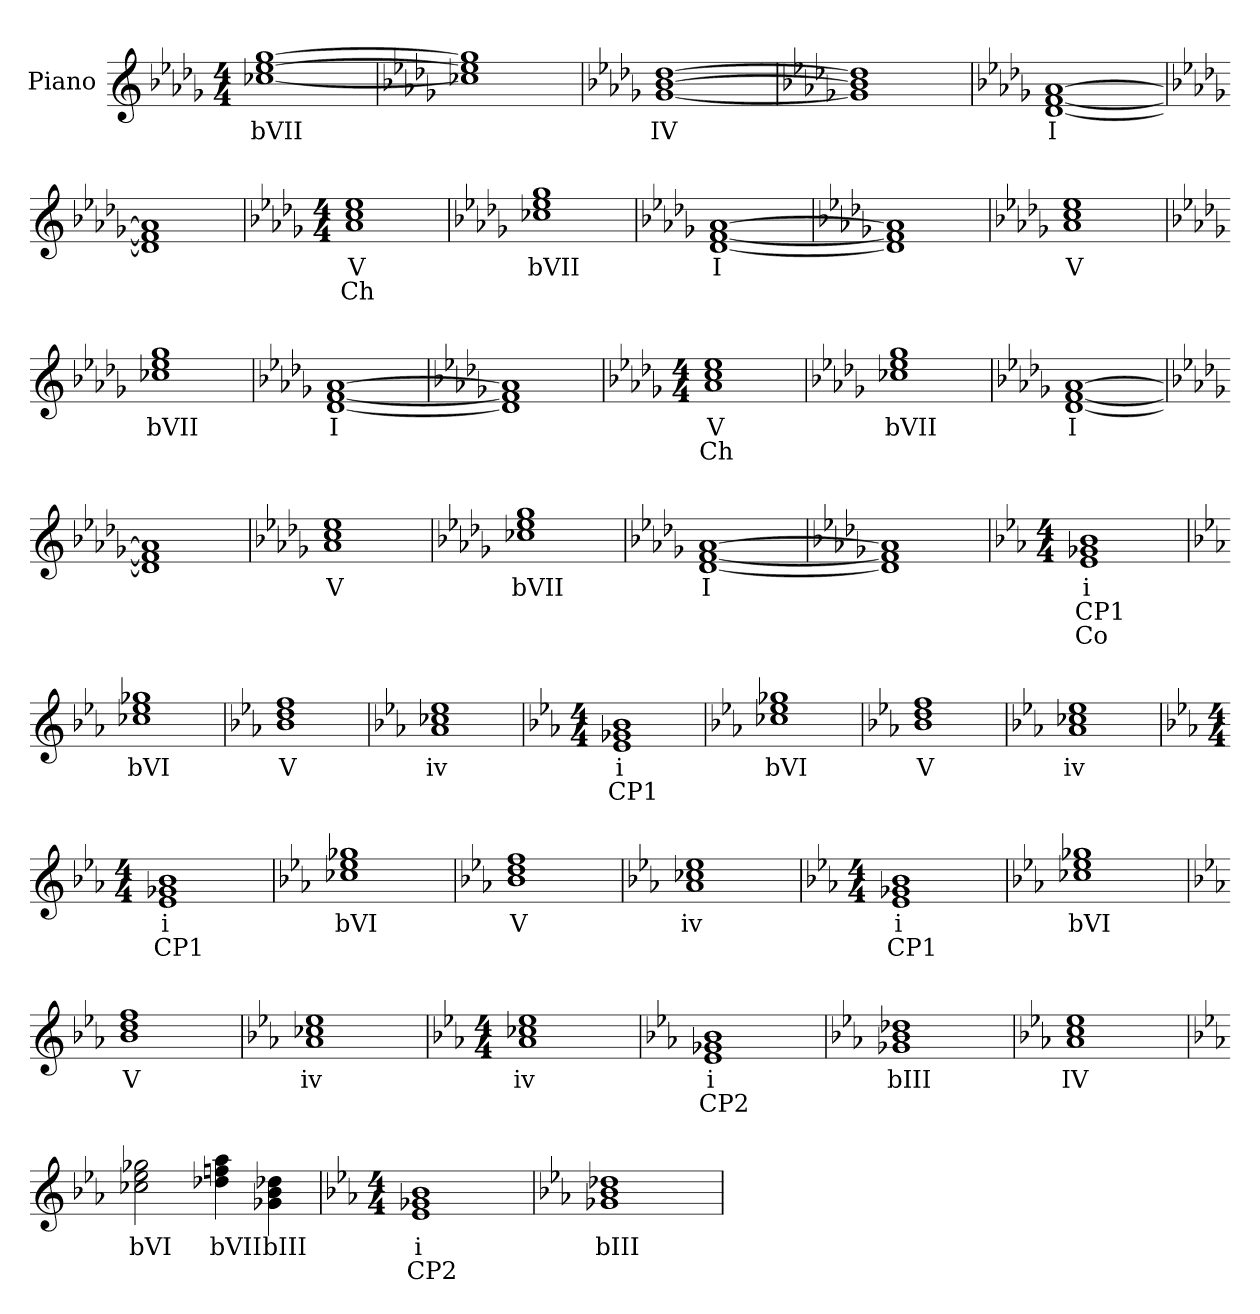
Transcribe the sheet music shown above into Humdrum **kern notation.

**kern	**text	**text	**text
*part1	*part1	*part1	*part1
*staff1	*staff1	*staff1	*staff1
*I"Piano	*	*	*
*I'Pno	*	*	*
*k[b-e-a-d-g-]	*	*	*
*D-:	*	*	*
*M4/4	*	*	*
=	=	=	=
[1cc-X [1ee- [1gg-	bVII	.	.
=	=	=	=
*k[b-e-a-d-g-]	*	*	*
*D-:	*	*	*
1cc-X] 1ee-] 1gg-]	.	.	.
=	=	=	=
*k[b-e-a-d-g-]	*	*	*
*D-:	*	*	*
[1g- [1b- [1dd-	IV	.	.
=	=	=	=
*k[b-e-a-d-g-]	*	*	*
*D-:	*	*	*
1g-] 1b-] 1dd-]	.	.	.
=	=	=	=
*k[b-e-a-d-g-]	*	*	*
*D-:	*	*	*
[1d- [1f [1a-	I	.	.
=	=	=	=
*k[b-e-a-d-g-]	*	*	*
*D-:	*	*	*
1d-] 1f] 1a-]	.	.	.
=	=	=	=
*k[b-e-a-d-g-]	*	*	*
*D-:	*	*	*
*M4/4	*	*	*
1a- 1cc 1ee-	V	Ch	.
=	=	=	=
*k[b-e-a-d-g-]	*	*	*
*D-:	*	*	*
1cc-X 1ee- 1gg-	bVII	.	.
=	=	=	=
*k[b-e-a-d-g-]	*	*	*
*D-:	*	*	*
[1d- [1f [1a-	I	.	.
=	=	=	=
*k[b-e-a-d-g-]	*	*	*
*D-:	*	*	*
1d-] 1f] 1a-]	.	.	.
=	=	=	=
*k[b-e-a-d-g-]	*	*	*
*D-:	*	*	*
1a- 1cc 1ee-	V	.	.
=	=	=	=
*k[b-e-a-d-g-]	*	*	*
*D-:	*	*	*
1cc-X 1ee- 1gg-	bVII	.	.
=	=	=	=
*k[b-e-a-d-g-]	*	*	*
*D-:	*	*	*
[1d- [1f [1a-	I	.	.
=	=	=	=
*k[b-e-a-d-g-]	*	*	*
*D-:	*	*	*
1d-] 1f] 1a-]	.	.	.
=	=	=	=
*k[b-e-a-d-g-]	*	*	*
*D-:	*	*	*
*M4/4	*	*	*
1a- 1cc 1ee-	V	Ch	.
=	=	=	=
*k[b-e-a-d-g-]	*	*	*
*D-:	*	*	*
1cc-X 1ee- 1gg-	bVII	.	.
=	=	=	=
*k[b-e-a-d-g-]	*	*	*
*D-:	*	*	*
[1d- [1f [1a-	I	.	.
=	=	=	=
*k[b-e-a-d-g-]	*	*	*
*D-:	*	*	*
1d-] 1f] 1a-]	.	.	.
=	=	=	=
*k[b-e-a-d-g-]	*	*	*
*D-:	*	*	*
1a- 1cc 1ee-	V	.	.
=	=	=	=
*k[b-e-a-d-g-]	*	*	*
*D-:	*	*	*
1cc-X 1ee- 1gg-	bVII	.	.
=	=	=	=
*k[b-e-a-d-g-]	*	*	*
*D-:	*	*	*
[1d- [1f [1a-	I	.	.
=	=	=	=
*k[b-e-a-d-g-]	*	*	*
*D-:	*	*	*
1d-] 1f] 1a-]	.	.	.
=	=	=	=
*k[b-e-a-]	*	*	*
*E-:	*	*	*
*M4/4	*	*	*
1e- 1g-X 1b-	i	CP1	Co
=	=	=	=
*k[b-e-a-]	*	*	*
*E-:	*	*	*
1cc-X 1ee- 1gg-X	bVI	.	.
=	=	=	=
*k[b-e-a-]	*	*	*
*E-:	*	*	*
1b- 1dd 1ff	V	.	.
=	=	=	=
*k[b-e-a-]	*	*	*
*E-:	*	*	*
1a- 1cc-X 1ee-	iv	.	.
=	=	=	=
*k[b-e-a-]	*	*	*
*E-:	*	*	*
*M4/4	*	*	*
1e- 1g-X 1b-	i	CP1	.
=	=	=	=
*k[b-e-a-]	*	*	*
*E-:	*	*	*
1cc-X 1ee- 1gg-X	bVI	.	.
=	=	=	=
*k[b-e-a-]	*	*	*
*E-:	*	*	*
1b- 1dd 1ff	V	.	.
=	=	=	=
*k[b-e-a-]	*	*	*
*E-:	*	*	*
1a- 1cc-X 1ee-	iv	.	.
=	=	=	=
*k[b-e-a-]	*	*	*
*E-:	*	*	*
*M4/4	*	*	*
1e- 1g-X 1b-	i	CP1	.
=	=	=	=
*k[b-e-a-]	*	*	*
*E-:	*	*	*
1cc-X 1ee- 1gg-X	bVI	.	.
=	=	=	=
*k[b-e-a-]	*	*	*
*E-:	*	*	*
1b- 1dd 1ff	V	.	.
=	=	=	=
*k[b-e-a-]	*	*	*
*E-:	*	*	*
1a- 1cc-X 1ee-	iv	.	.
=	=	=	=
*k[b-e-a-]	*	*	*
*E-:	*	*	*
*M4/4	*	*	*
1e- 1g-X 1b-	i	CP1	.
=	=	=	=
*k[b-e-a-]	*	*	*
*E-:	*	*	*
1cc-X 1ee- 1gg-X	bVI	.	.
=	=	=	=
*k[b-e-a-]	*	*	*
*E-:	*	*	*
1b- 1dd 1ff	V	.	.
=	=	=	=
*k[b-e-a-]	*	*	*
*E-:	*	*	*
1a- 1cc-X 1ee-	iv	.	.
=	=	=	=
*k[b-e-a-]	*	*	*
*E-:	*	*	*
*M4/4	*	*	*
1a- 1cc-X 1ee-	iv	.	.
=	=	=	=
*k[b-e-a-]	*	*	*
*E-:	*	*	*
1e- 1g-X 1b-	i	CP2	.
=	=	=	=
*k[b-e-a-]	*	*	*
*E-:	*	*	*
1g-X 1b- 1dd-X	bIII	.	.
=	=	=	=
*k[b-e-a-]	*	*	*
*E-:	*	*	*
1a- 1cc 1ee-	IV	.	.
=	=	=	=
*k[b-e-a-]	*	*	*
*E-:	*	*	*
2cc-X 2ee- 2gg-X	bVI	.	.
4dd-X 4ffn 4aa-	bVII	.	.
4g-X 4b- 4dd-X	bIII	.	.
=	=	=	=
*k[b-e-a-]	*	*	*
*E-:	*	*	*
*M4/4	*	*	*
1e- 1g-X 1b-	i	CP2	.
=	=	=	=
*k[b-e-a-]	*	*	*
*E-:	*	*	*
1g-X 1b- 1dd-X	bIII	.	.
=	=	=	=
*-	*-	*-	*-
